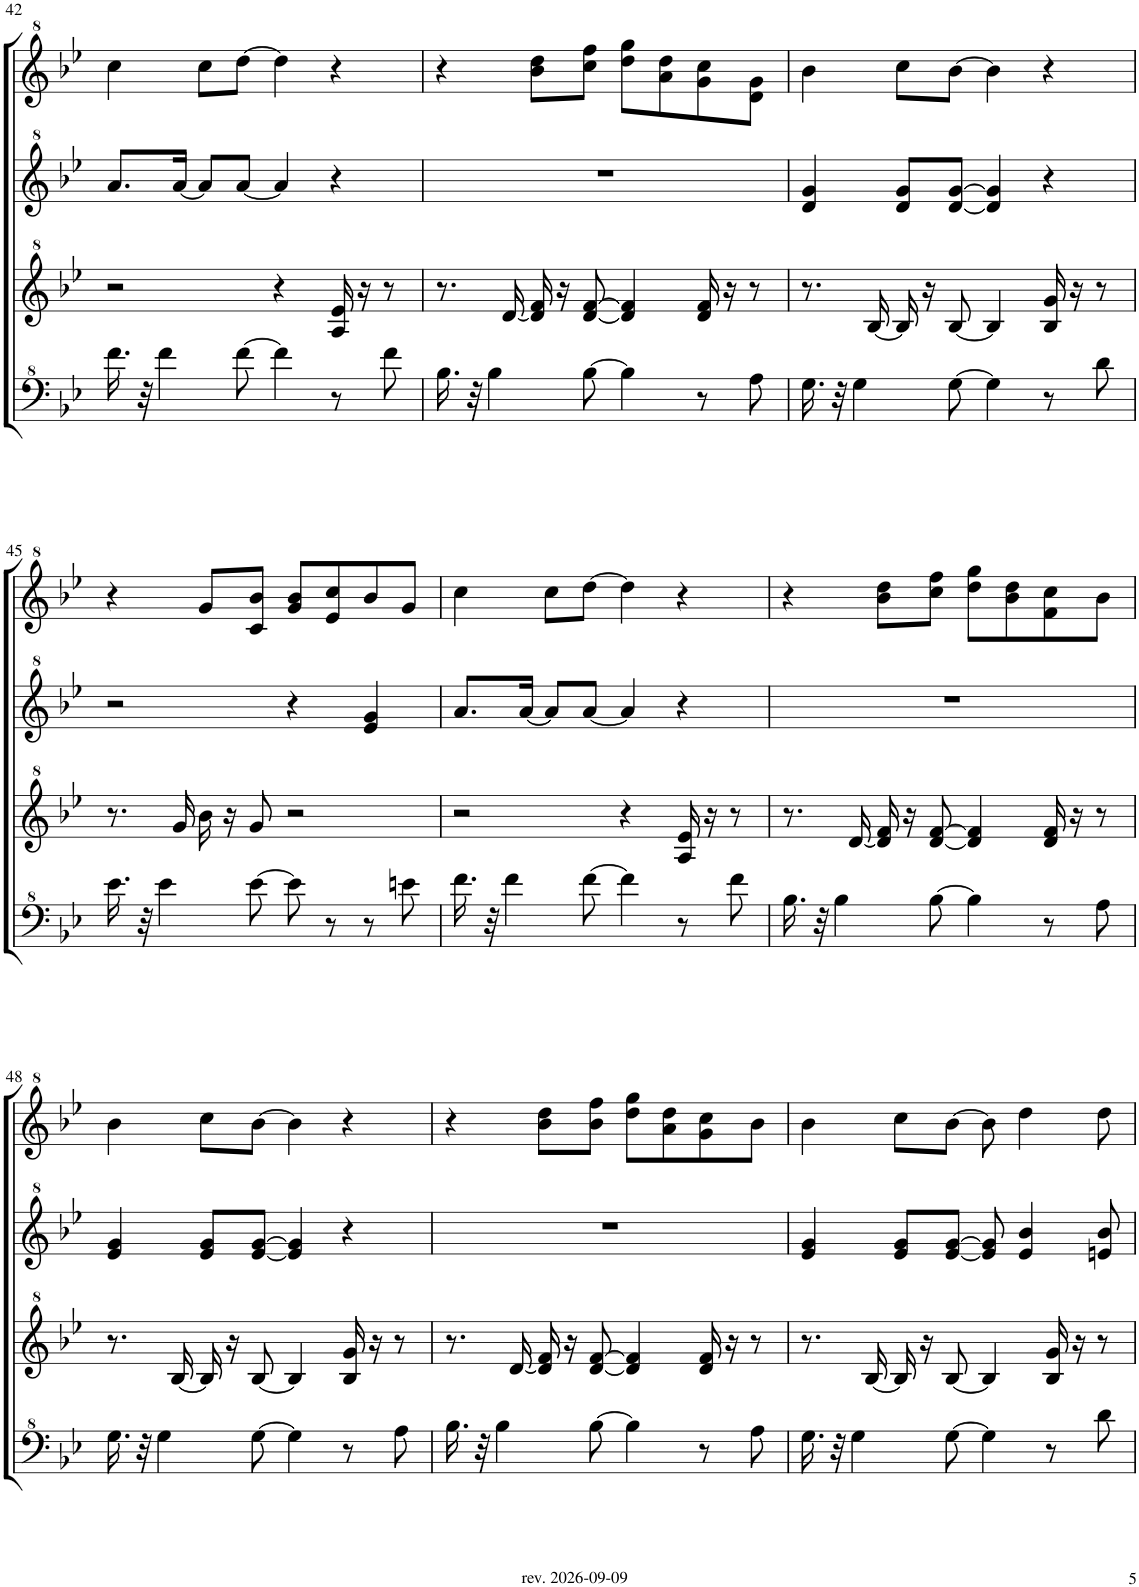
**kern	**kern	**kern	**kern
*part4	*part3	*part2	*part1
*staff4	*staff3	*staff2	*staff1
*I"パンフルート	*I"パンフルート	*I"パンフルート	*I"パンフルート
!!LO:PB:g=z
*clefF^4	*clefG^2	*clefG^2	*clefG^2
*k[b-e-]	*k[b-e-]	*k[b-e-]	*k[b-e-]
*M4/4	*M4/4	*M4/4	*M4/4
=42	=42	=42	=42
16.ff\	2r	8.aa/L	4ccc\
32r	.	.	.
4ff\	.	.	.
.	.	[16aa/Jk	.
.	.	8aa/L]	8ccc\L
[8ff\	.	[8aa/J	[8ddd\J
4ff\]	4r	4aa/]	4ddd\]
8r	16a/ 16ee-/	4r	4r
.	16r	.	.
8ff\	8r	.	.
=43	=43	=43	=43
16.b-\	8.r	1r	4r
32r	.	.	.
4b-\	.	.	.
.	[16dd/	.	.
.	16dd/] 16ff/	.	8bb-\ 8ddd\L
.	16r	.	.
[8b-\	[8dd/ [8ff/	.	8ccc\ 8fff\J
4b-\]	4dd/] 4ff/]	.	8ddd\ 8ggg\L
.	.	.	8aa\ 8ddd\
8r	16dd/ 16ff/	.	8gg\ 8ccc\
.	16r	.	.
8a\	8r	.	8dd\ 8gg\J
=44	=44	=44	=44
16.g\	8.r	4dd/ 4gg/	4bb-\
32r	.	.	.
4g\	.	.	.
.	[16b-/	.	.
.	16b-/]	8dd/ 8gg/L	8ccc\L
.	16r	.	.
[8g\	[8b-/	[8dd/ [8gg/J	[8bb-\J
4g\]	4b-/]	4dd/] 4gg/]	4bb-\]
8r	16b-/ 16gg/	4r	4r
.	16r	.	.
8dd\	8r	.	.
!!LO:LB:g=z
=45	=45	=45	=45
16.ee-\	8.r	2r	4r
32r	.	.	.
4ee-\	.	.	.
.	16gg/	.	.
.	16bb-\	.	8gg/L
.	16r	.	.
[8ee-\	8gg/	.	8cc/ 8bb-/J
8ee-\]	2r	4r	8gg/ 8bb-/L
8r	.	.	8ee-/ 8ccc/
8r	.	4ee-/ 4gg/	8bb-/
8een\	.	.	8gg/J
=46	=46	=46	=46
16.ff\	2r	8.aa/L	4ccc\
32r	.	.	.
4ff\	.	.	.
.	.	[16aa/Jk	.
.	.	8aa/L]	8ccc\L
[8ff\	.	[8aa/J	[8ddd\J
4ff\]	4r	4aa/]	4ddd\]
8r	16a/ 16ee-/	4r	4r
.	16r	.	.
8ff\	8r	.	.
=47	=47	=47	=47
16.b-\	8.r	1r	4r
32r	.	.	.
4b-\	.	.	.
.	[16dd/	.	.
.	16dd/] 16ff/	.	8bb-\ 8ddd\L
.	16r	.	.
[8b-\	[8dd/ [8ff/	.	8ccc\ 8fff\J
4b-\]	4dd/] 4ff/]	.	8ddd\ 8ggg\L
.	.	.	8bb-\ 8ddd\
8r	16dd/ 16ff/	.	8ff\ 8ccc\
.	16r	.	.
8a\	8r	.	8bb-\J
!!LO:LB:g=z
=48	=48	=48	=48
16.g\	8.r	4ee-/ 4gg/	4bb-\
32r	.	.	.
4g\	.	.	.
.	[16b-/	.	.
.	16b-/]	8ee-/ 8gg/L	8ccc\L
.	16r	.	.
[8g\	[8b-/	[8ee-/ [8gg/J	[8bb-\J
4g\]	4b-/]	4ee-/] 4gg/]	4bb-\]
8r	16b-/ 16gg/	4r	4r
.	16r	.	.
8a\	8r	.	.
=49	=49	=49	=49
16.b-\	8.r	1r	4r
32r	.	.	.
4b-\	.	.	.
.	[16dd/	.	.
.	16dd/] 16ff/	.	8bb-\ 8ddd\L
.	16r	.	.
[8b-\	[8dd/ [8ff/	.	8bb-\ 8fff\J
4b-\]	4dd/] 4ff/]	.	8ddd\ 8ggg\L
.	.	.	8aa\ 8ddd\
8r	16dd/ 16ff/	.	8gg\ 8ccc\
.	16r	.	.
8a\	8r	.	8bb-\J
=50	=50	=50	=50
16.g\	8.r	4ee-/ 4gg/	4bb-\
32r	.	.	.
4g\	.	.	.
.	[16b-/	.	.
.	16b-/]	8ee-/ 8gg/L	8ccc\L
.	16r	.	.
[8g\	[8b-/	[8ee-/ [8gg/J	[8bb-\J
4g\]	4b-/]	8ee-/] 8gg/]	8bb-\]
.	.	4ee-/ 4bb-/	4ddd\
8r	16b-/ 16gg/	.	.
.	16r	.	.
8dd\	8r	8een/ 8bb-/	8ddd\
=	=	=	=
*-	*-	*-	*-
